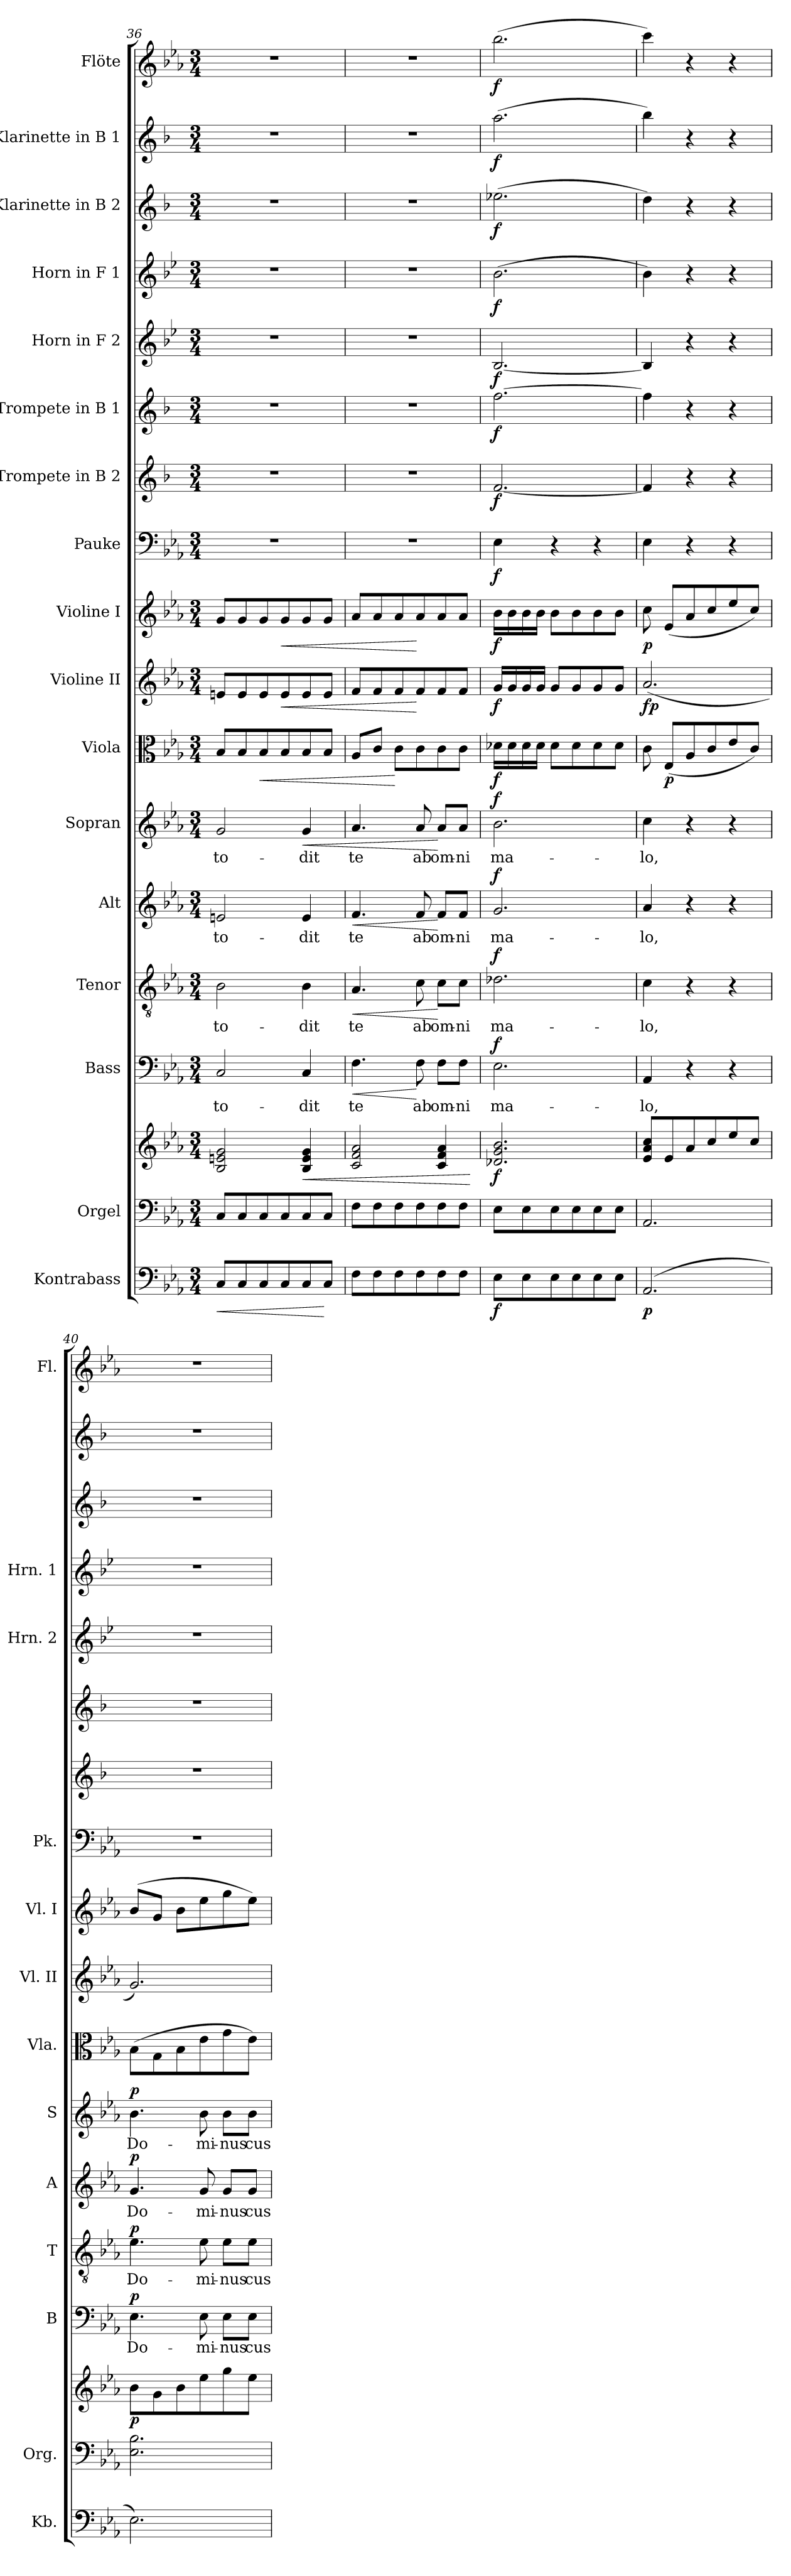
**kern	**dynam	**kern	**kern	**dynam	**kern	**text	**dynam	**kern	**text	**dynam	**kern	**text	**dynam	**kern	**text	**dynam	**kern	**dynam	**kern	**dynam	**kern	**dynam	**kern	**dynam	**kern	**dynam	**kern	**dynam	**kern	**dynam	**kern	**dynam	**kern	**dynam	**kern	**dynam	**kern	**dynam
*part17	*part17	*part16	*part16	*part16	*part15	*part15	*part15	*part14	*part14	*part14	*part13	*part13	*part13	*part12	*part12	*part12	*part11	*part11	*part10	*part10	*part9	*part9	*part8	*part8	*part7	*part7	*part6	*part6	*part5	*part5	*part4	*part4	*part3	*part3	*part2	*part2	*part1	*part1
*staff18	*staff18	*staff17	*staff16	*staff16/17	*staff15	*staff15	*staff15	*staff14	*staff14	*staff14	*staff13	*staff13	*staff13	*staff12	*staff12	*staff12	*staff11	*staff11	*staff10	*staff10	*staff9	*staff9	*staff8	*staff8	*staff7	*staff7	*staff6	*staff6	*staff5	*staff5	*staff4	*staff4	*staff3	*staff3	*staff2	*staff2	*staff1	*staff1
*I"Kontrabass	*	*I"Orgel	*	*	*I"Bass	*	*	*I"Tenor	*	*	*I"Alt	*	*	*I"Sopran	*	*	*I"Viola	*	*I"Violine II	*	*I"Violine I	*	*I"Pauke	*	*I"Trompete in B 2	*	*I"Trompete in B 1	*	*I"Horn in F 2	*	*I"Horn in F 1	*	*I"Klarinette in B 2	*	*I"Klarinette in B 1	*	*I"Flöte	*
*I'Kb.	*	*I'Org.	*	*	*I'B	*	*	*I'T	*	*	*I'A	*	*	*I'S	*	*	*I'Vla.	*	*I'Vl. II	*	*I'Vl. I	*	*I'Pk.	*	*	*	*	*	*I'Hrn. 2	*	*I'Hrn. 1	*	*	*	*	*	*I'Fl.	*
*clefF4	*	*clefF4	*clefG2	*	*clefF4	*	*	*clefGv2	*	*	*clefG2	*	*	*clefG2	*	*	*clefC3	*	*clefG2	*	*clefG2	*	*clefF4	*	*clefG2	*	*clefG2	*	*clefG2	*	*clefG2	*	*clefG2	*	*clefG2	*	*clefG2	*
*ITrd7c12	*	*	*	*	*	*	*	*	*	*	*	*	*	*	*	*	*	*	*	*	*	*	*	*	*ITrd1c2	*	*ITrd1c2	*	*ITrd4c7	*	*ITrd4c7	*	*ITrd1c2	*	*ITrd1c2	*	*	*
*k[b-e-a-]	*	*k[b-e-a-]	*k[b-e-a-]	*	*k[b-e-a-]	*	*	*k[b-e-a-]	*	*	*k[b-e-a-]	*	*	*k[b-e-a-]	*	*	*k[b-e-a-]	*	*k[b-e-a-]	*	*k[b-e-a-]	*	*k[b-e-a-]	*	*k[b-e-a-]	*	*k[b-e-a-]	*	*k[b-e-a-]	*	*k[b-e-a-]	*	*k[b-e-a-]	*	*k[b-e-a-]	*	*k[b-e-a-]	*
*E-:	*	*E-:	*E-:	*	*E-:	*	*	*E-:	*	*	*E-:	*	*	*E-:	*	*	*E-:	*	*E-:	*	*E-:	*	*E-:	*	*E-:	*	*E-:	*	*E-:	*	*E-:	*	*E-:	*	*E-:	*	*E-:	*
*M3/4	*	*M3/4	*M3/4	*	*M3/4	*	*	*M3/4	*	*	*M3/4	*	*	*M3/4	*	*	*M3/4	*	*M3/4	*	*M3/4	*	*M3/4	*	*M3/4	*	*M3/4	*	*M3/4	*	*M3/4	*	*M3/4	*	*M3/4	*	*M3/4	*
=36	=36	=36	=36	=36	=36	=36	=36	=36	=36	=36	=36	=36	=36	=36	=36	=36	=36	=36	=36	=36	=36	=36	=36	=36	=36	=36	=36	=36	=36	=36	=36	=36	=36	=36	=36	=36	=36	=36
!	!LO:HP:b	!	!	!	!	!LO:LY:b	!	!	!LO:LY:b	!	!	!LO:LY:b	!	!	!LO:LY:b	!	!	!	!	!	!	!	!	!	!	!	!	!	!	!	!	!	!	!	!	!	!	!
8CC/L	<	8C/L	2B-/ 2en/ 2g/	.	2C/	-to-	.	2B-\	-to-	.	2en/	-to-	.	2g/	-to-	.	8B-/L	.	8en/L	.	8g/L	.	2.r	.	2.r	.	2.r	.	2.r	.	2.r	.	2.r	.	2.r	.	2.r	.
8CC/	.	8C/	.	.	.	.	.	.	.	.	.	.	.	.	.	.	8B-/	.	8e/	.	8g/	.	.	.	.	.	.	.	.	.	.	.	.	.	.	.	.	.
!	!	!	!	!	!	!	!	!	!	!	!	!	!	!	!	!	!	!LO:HP:b	!	!	!	!	!	!	!	!	!	!	!	!	!	!	!	!	!	!	!	!
8CC/	.	8C/	.	.	.	.	.	.	.	.	.	.	.	.	.	.	8B-/	<	8e/	.	8g/	.	.	.	.	.	.	.	.	.	.	.	.	.	.	.	.	.
!	!	!	!	!	!	!	!	!	!	!	!	!	!	!	!	!	!	!	!	!LO:HP:b	!	!LO:HP:b	!	!	!	!	!	!	!	!	!	!	!	!	!	!	!	!
8CC/	.	8C/	.	.	.	.	.	.	.	.	.	.	.	.	.	.	8B-/	.	8e/	<	8g/	<	.	.	.	.	.	.	.	.	.	.	.	.	.	.	.	.
!	!	!	!	!LO:HP:b	!	!LO:LY:b	!	!	!LO:LY:b	!	!	!LO:LY:b	!	!	!LO:LY:b	!LO:HP:b	!	!	!	!	!	!	!	!	!	!	!	!	!	!	!	!	!	!	!	!	!	!
8CC/	.	8C/	4B-/ 4e/ 4g/	<	4C/	-dit	.	4B-\	-dit	.	4e/	-dit	.	4g/	-dit	<	8B-/	.	8e/	.	8g/	.	.	.	.	.	.	.	.	.	.	.	.	.	.	.	.	.
8CC/J	[	8C/J	.	.	.	.	.	.	.	.	.	.	.	.	.	.	8B-/J	.	8e/J	.	8g/J	.	.	.	.	.	.	.	.	.	.	.	.	.	.	.	.	.
=37	=37	=37	=37	=37	=37	=37	=37	=37	=37	=37	=37	=37	=37	=37	=37	=37	=37	=37	=37	=37	=37	=37	=37	=37	=37	=37	=37	=37	=37	=37	=37	=37	=37	=37	=37	=37	=37	=37
!	!	!	!	!	!	!LO:LY:b	!LO:HP:b	!	!LO:LY:b	!LO:HP:b	!	!LO:LY:b	!LO:HP:b	!	!LO:LY:b	!	!	!	!	!	!	!	!	!	!	!	!	!	!	!	!	!	!	!	!	!	!	!
8FF\L	.	8F\L	2c/ 2f/ 2a-/	.	4.F\	te	<	4.A-/	te	<	4.f/	te	<	4.a-/	te	.	8A-/L	.	8f/L	.	8a-/L	.	2.r	.	2.r	.	2.r	.	2.r	.	2.r	.	2.r	.	2.r	.	2.r	.
8FF\	.	8F\	.	.	.	.	.	.	.	.	.	.	.	.	.	.	8c/J	.	8f/	.	8a-/	.	.	.	.	.	.	.	.	.	.	.	.	.	.	.	.	.
8FF\	.	8F\	.	.	.	.	.	.	.	.	.	.	.	.	.	.	8c\L	[	8f/	.	8a-/	.	.	.	.	.	.	.	.	.	.	.	.	.	.	.	.	.
!	!	!	!	!	!	!LO:LY:b	!	!	!LO:LY:b	!	!	!LO:LY:b	!	!	!LO:LY:b	!	!	!	!	!	!	!	!	!	!	!	!	!	!	!	!	!	!	!	!	!	!	!
8FF\	.	8F\	.	.	8F\	ab	[	8c\	ab	.	8f/	ab	.	8a-/	ab	.	8c\	.	8f/	[	8a-/	[	.	.	.	.	.	.	.	.	.	.	.	.	.	.	.	.
!	!	!	!	!	!	!LO:LY:b	!	!	!LO:LY:b	!	!	!LO:LY:b	!	!	!LO:LY:b	!	!	!	!	!	!	!	!	!	!	!	!	!	!	!	!	!	!	!	!	!	!	!
8FF\	.	8F\	4c/ 4f/ 4a-/	.	8F\L	om-	.	8c\L	om-	[	8f/L	om-	[	8a-/L	om-	[	8c\	.	8f/	.	8a-/	.	.	.	.	.	.	.	.	.	.	.	.	.	.	.	.	.
!	!	!	!	!	!	!LO:LY:b	!	!	!LO:LY:b	!	!	!LO:LY:b	!	!	!LO:LY:b	!	!	!	!	!	!	!	!	!	!	!	!	!	!	!	!	!	!	!	!	!	!	!
8FF\J	.	8F\J	.	.	8F\J	-ni	.	8c\J	-ni	.	8f/J	-ni	.	8a-/J	-ni	.	8c\J	.	8f/J	.	8a-/J	.	.	.	.	.	.	.	.	.	.	.	.	.	.	.	.	.
.	.	.	.	[	.	.	.	.	.	.	.	.	.	.	.	.	.	.	.	.	.	.	.	.	.	.	.	.	.	.	.	.	.	.	.	.	.	.
=38	=38	=38	=38	=38	=38	=38	=38	=38	=38	=38	=38	=38	=38	=38	=38	=38	=38	=38	=38	=38	=38	=38	=38	=38	=38	=38	=38	=38	=38	=38	=38	=38	=38	=38	=38	=38	=38	=38
!	!LO:DY:b	!	!	!LO:DY:b	!	!LO:LY:b	!LO:DY:a	!	!LO:LY:b	!LO:DY:a	!	!LO:LY:b	!LO:DY:a	!	!LO:LY:b	!LO:DY:a	!	!LO:DY:b	!	!LO:DY:b	!	!LO:DY:b	!	!LO:DY:b	!	!LO:DY:b	!	!LO:DY:b	!	!LO:DY:b	!	!LO:DY:b	!	!LO:DY:b	!	!LO:DY:b	!	!LO:DY:b
8EE-\L	f	8E-\L	2.d-X/ 2.g/ 2.b-/	f	2.E-\	ma-	f	2.d-X\	ma-	f	2.g/	ma-	f	2.b-\	ma-	f	16d-X\LL	f	16g/LL	f	16b-\LL	f	4E-\	f	[2.e-/	f	[2.ee-\	f	[2.E-/	f	(>2.e-\	f	(>2.dd-X\	f	(>2.gg\	f	(>2.bb-\	f
.	.	.	.	.	.	.	.	.	.	.	.	.	.	.	.	.	16d-\	.	16g/	.	16b-\	.	.	.	.	.	.	.	.	.	.	.	.	.	.	.	.	.
8EE-\	.	8E-\	.	.	.	.	.	.	.	.	.	.	.	.	.	.	16d-\	.	16g/	.	16b-\	.	.	.	.	.	.	.	.	.	.	.	.	.	.	.	.	.
.	.	.	.	.	.	.	.	.	.	.	.	.	.	.	.	.	16d-\JJ	.	16g/JJ	.	16b-\JJ	.	.	.	.	.	.	.	.	.	.	.	.	.	.	.	.	.
8EE-\	.	8E-\	.	.	.	.	.	.	.	.	.	.	.	.	.	.	8d-\L	.	8g/L	.	8b-\L	.	4r	.	.	.	.	.	.	.	.	.	.	.	.	.	.	.
8EE-\	.	8E-\	.	.	.	.	.	.	.	.	.	.	.	.	.	.	8d-\	.	8g/	.	8b-\	.	.	.	.	.	.	.	.	.	.	.	.	.	.	.	.	.
8EE-\	.	8E-\	.	.	.	.	.	.	.	.	.	.	.	.	.	.	8d-\	.	8g/	.	8b-\	.	4r	.	.	.	.	.	.	.	.	.	.	.	.	.	.	.
8EE-\J	.	8E-\J	.	.	.	.	.	.	.	.	.	.	.	.	.	.	8d-\J	.	8g/J	.	8b-\J	.	.	.	.	.	.	.	.	.	.	.	.	.	.	.	.	.
=39	=39	=39	=39	=39	=39	=39	=39	=39	=39	=39	=39	=39	=39	=39	=39	=39	=39	=39	=39	=39	=39	=39	=39	=39	=39	=39	=39	=39	=39	=39	=39	=39	=39	=39	=39	=39	=39	=39
!	!LO:DY:b	!	!	!	!	!LO:LY:b	!	!	!LO:LY:b	!	!	!LO:LY:b	!	!	!LO:LY:b	!	!	!	!	!LO:DY:b	!	!LO:DY:b	!	!	!	!	!	!	!	!	!	!	!	!	!	!	!	!
(2.AAA-/	p	2.AA-/	8e-/ 8a-/ 8cc/L	.	4AA-/	-lo,	.	4c\	-lo,	.	4a-/	-lo,	.	4cc\	-lo,	.	8c\	.	(<2.a-/	fp	8cc\	p	4E-\	.	4e-/]	.	4ee-\]	.	4E-/]	.	4e-\)	.	4cc\)	.	4aa-\)	.	4ccc\)	.
!	!	!	!	!	!	!	!	!	!	!	!	!	!	!	!	!	!	!LO:DY:b	!	!	!	!	!	!	!	!	!	!	!	!	!	!	!	!	!	!	!	!
.	.	.	8e-/	.	.	.	.	.	.	.	.	.	.	.	.	.	(<8E-/L	p	.	.	(<8e-/L	.	.	.	.	.	.	.	.	.	.	.	.	.	.	.	.	.
.	.	.	8a-/	.	4r	.	.	4r	.	.	4r	.	.	4r	.	.	8A-/	.	.	.	8a-/	.	4r	.	4r	.	4r	.	4r	.	4r	.	4r	.	4r	.	4r	.
.	.	.	8cc/	.	.	.	.	.	.	.	.	.	.	.	.	.	8c/	.	.	.	8cc/	.	.	.	.	.	.	.	.	.	.	.	.	.	.	.	.	.
.	.	.	8ee-/	.	4r	.	.	4r	.	.	4r	.	.	4r	.	.	8e-/	.	.	.	8ee-/	.	4r	.	4r	.	4r	.	4r	.	4r	.	4r	.	4r	.	4r	.
.	.	.	8cc/J	.	.	.	.	.	.	.	.	.	.	.	.	.	8c/J)	.	.	.	8cc/J)	.	.	.	.	.	.	.	.	.	.	.	.	.	.	.	.	.
=40	=40	=40	=40	=40	=40	=40	=40	=40	=40	=40	=40	=40	=40	=40	=40	=40	=40	=40	=40	=40	=40	=40	=40	=40	=40	=40	=40	=40	=40	=40	=40	=40	=40	=40	=40	=40	=40	=40
!	!	!	!	!LO:DY:b	!	!LO:LY:b	!LO:DY:a	!	!LO:LY:b	!LO:DY:a	!	!LO:LY:b	!LO:DY:a	!	!LO:LY:b	!LO:DY:a	!	!	!	!	!	!	!	!	!	!	!	!	!	!	!	!	!	!	!	!	!	!
2.EE-\)	.	2.E-\ 2.B-\	8b-\L	p	4.E-\	Do-	p	4.e-\	Do-	p	4.g/	Do-	p	4.b-\	Do-	p	(>8B-\L	.	2.g/)	.	(>8b-/L	.	2.r	.	2.r	.	2.r	.	2.r	.	2.r	.	2.r	.	2.r	.	2.r	.
.	.	.	8g\	.	.	.	.	.	.	.	.	.	.	.	.	.	8G\	.	.	.	8g/J	.	.	.	.	.	.	.	.	.	.	.	.	.	.	.	.	.
.	.	.	8b-\	.	.	.	.	.	.	.	.	.	.	.	.	.	8B-\	.	.	.	8b-\L	.	.	.	.	.	.	.	.	.	.	.	.	.	.	.	.	.
!	!	!	!	!	!	!LO:LY:b	!	!	!LO:LY:b	!	!	!LO:LY:b	!	!	!LO:LY:b	!	!	!	!	!	!	!	!	!	!	!	!	!	!	!	!	!	!	!	!	!	!	!
.	.	.	8ee-\	.	8E-\	-mi-	.	8e-\	-mi-	.	8g/	-mi-	.	8b-\	-mi-	.	8e-\	.	.	.	8ee-\	.	.	.	.	.	.	.	.	.	.	.	.	.	.	.	.	.
!	!	!	!	!	!	!LO:LY:b	!	!	!LO:LY:b	!	!	!LO:LY:b	!	!	!LO:LY:b	!	!	!	!	!	!	!	!	!	!	!	!	!	!	!	!	!	!	!	!	!	!	!
.	.	.	8gg\	.	8E-\L	-nus	.	8e-\L	-nus	.	8g/L	-nus	.	8b-\L	-nus	.	8g\	.	.	.	8gg\	.	.	.	.	.	.	.	.	.	.	.	.	.	.	.	.	.
!	!	!	!	!	!	!LO:LY:b	!	!	!LO:LY:b	!	!	!LO:LY:b	!	!	!LO:LY:b	!	!	!	!	!	!	!	!	!	!	!	!	!	!	!	!	!	!	!	!	!	!	!
.	.	.	8ee-\J	.	8E-\J	cus-	.	8e-\J	cus-	.	8g/J	cus-	.	8b-\J	cus-	.	8e-\J)	.	.	.	8ee-\J)	.	.	.	.	.	.	.	.	.	.	.	.	.	.	.	.	.
=	=	=	=	=	=	=	=	=	=	=	=	=	=	=	=	=	=	=	=	=	=	=	=	=	=	=	=	=	=	=	=	=	=	=	=	=	=	=
*-	*-	*-	*-	*-	*-	*-	*-	*-	*-	*-	*-	*-	*-	*-	*-	*-	*-	*-	*-	*-	*-	*-	*-	*-	*-	*-	*-	*-	*-	*-	*-	*-	*-	*-	*-	*-	*-	*-
